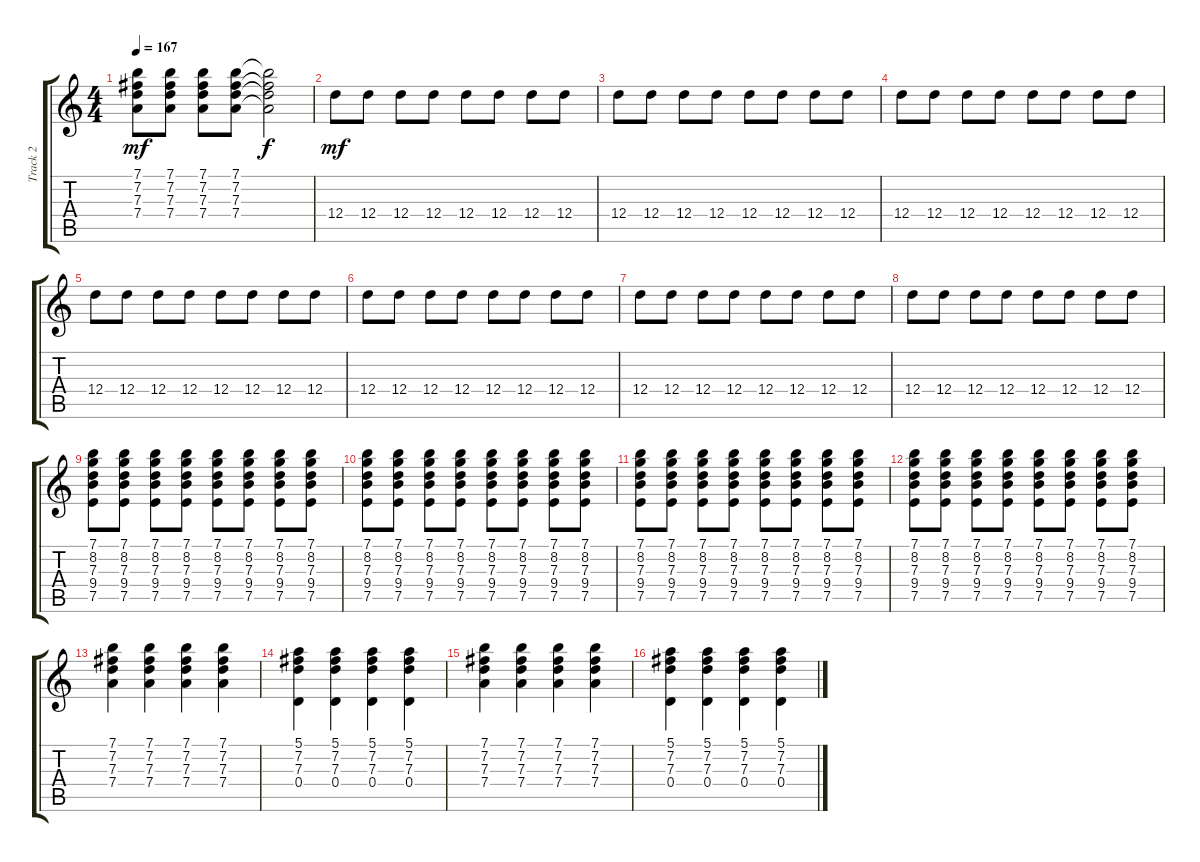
\track ("Track 2" "Track 2") {instrument overdrivenguitar}
\staff {score tabs}
\tuning (E4 B3 G3 D3 A2 E2) {hide}
\ts (4 4)
\tempo 167
\clef g2
\ks c
(7.1 7.2 7.3 7.4).8{dy mf} (7.1 7.2 7.3 7.4).8 (7.1 7.2 7.3 7.4).8 (7.1 7.2 7.3 7.4).8 (7.1{t} 7.2{t} 7.3{t} 7.4{t}).2{dy f} |
12.4.8{dy mf} 12.4.8 12.4.8 12.4.8 12.4.8 12.4.8 12.4.8 12.4.8 |
12.4.8 12.4.8 12.4.8 12.4.8 12.4.8 12.4.8 12.4.8 12.4.8 |
12.4.8 12.4.8 12.4.8 12.4.8 12.4.8 12.4.8 12.4.8 12.4.8 |
12.4.8 12.4.8 12.4.8 12.4.8 12.4.8 12.4.8 12.4.8 12.4.8 |
12.4.8 12.4.8 12.4.8 12.4.8 12.4.8 12.4.8 12.4.8 12.4.8 |
12.4.8 12.4.8 12.4.8 12.4.8 12.4.8 12.4.8 12.4.8 12.4.8 |
12.4.8 12.4.8 12.4.8 12.4.8 12.4.8 12.4.8 12.4.8 12.4.8 |
(7.1 8.2 7.3 9.4 7.5).8 (7.1 8.2 7.3 9.4 7.5).8 (7.1 8.2 7.3 9.4 7.5).8 (7.1 8.2 7.3 9.4 7.5).8 (7.1 8.2 7.3 9.4 7.5).8 (7.1 8.2 7.3 9.4 7.5).8 (7.1 8.2 7.3 9.4 7.5).8 (7.1 8.2 7.3 9.4 7.5).8 |
(7.1 8.2 7.3 9.4 7.5).8 (7.1 8.2 7.3 9.4 7.5).8 (7.1 8.2 7.3 9.4 7.5).8 (7.1 8.2 7.3 9.4 7.5).8 (7.1 8.2 7.3 9.4 7.5).8 (7.1 8.2 7.3 9.4 7.5).8 (7.1 8.2 7.3 9.4 7.5).8 (7.1 8.2 7.3 9.4 7.5).8 |
(7.1 8.2 7.3 9.4 7.5).8 (7.1 8.2 7.3 9.4 7.5).8 (7.1 8.2 7.3 9.4 7.5).8 (7.1 8.2 7.3 9.4 7.5).8 (7.1 8.2 7.3 9.4 7.5).8 (7.1 8.2 7.3 9.4 7.5).8 (7.1 8.2 7.3 9.4 7.5).8 (7.1 8.2 7.3 9.4 7.5).8 |
(7.1 8.2 7.3 9.4 7.5).8 (7.1 8.2 7.3 9.4 7.5).8 (7.1 8.2 7.3 9.4 7.5).8 (7.1 8.2 7.3 9.4 7.5).8 (7.1 8.2 7.3 9.4 7.5).8 (7.1 8.2 7.3 9.4 7.5).8 (7.1 8.2 7.3 9.4 7.5).8 (7.1 8.2 7.3 9.4 7.5).8 |
(7.1 7.2 7.3 7.4).4 (7.1 7.2 7.3 7.4).4 (7.1 7.2 7.3 7.4).4 (7.1 7.2 7.3 7.4).4 |
(5.1 7.2 7.3 0.4).4 (5.1 7.2 7.3 0.4).4 (5.1 7.2 7.3 0.4).4 (5.1 7.2 7.3 0.4).4 |
(7.1 7.2 7.3 7.4).4 (7.1 7.2 7.3 7.4).4 (7.1 7.2 7.3 7.4).4 (7.1 7.2 7.3 7.4).4 |
(5.1 7.2 7.3 0.4).4 (5.1 7.2 7.3 0.4).4 (5.1 7.2 7.3 0.4).4 (5.1 7.2 7.3 0.4).4
